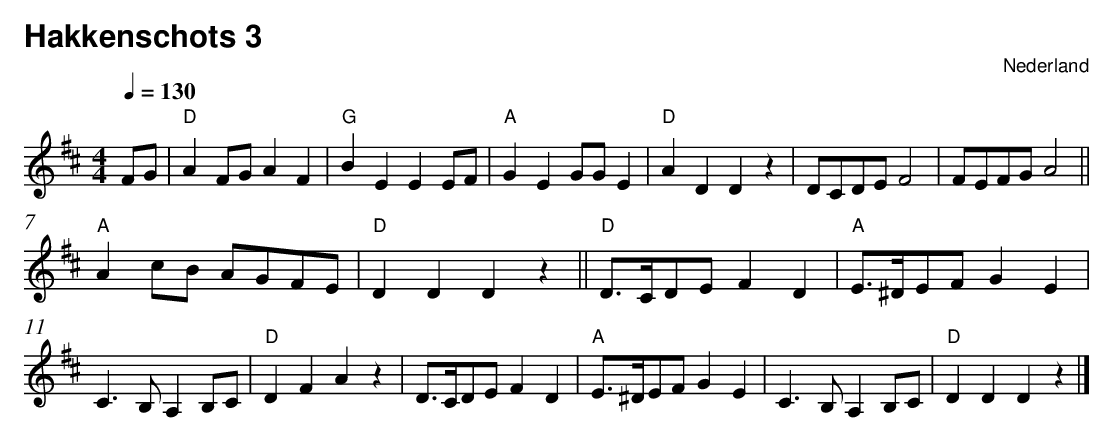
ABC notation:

X:1
T:Hakkenschots 3
O:Nederland
M:4/4
L:1/8
Q:1/4=130
K:D
V:1 clef=treble
FG|"D"A2FGA2F2|"G"B2E2E2EF|"A"G2E2GGE2|"D"A2D2D2z2|DCDEF4|FEFGA4||$
"A"A2 cB AGFE|"D"D2D2D2z2||"D"D>CDE F2D2|"A"E>^DEFG2E2|$
C2>B,2A,2B,C|"D"D2F2A2z2|D>CDE F2D2|"A"E>^DEFG2E2|C2>B,2A,2B,C|"D"D2D2D2z2|]
